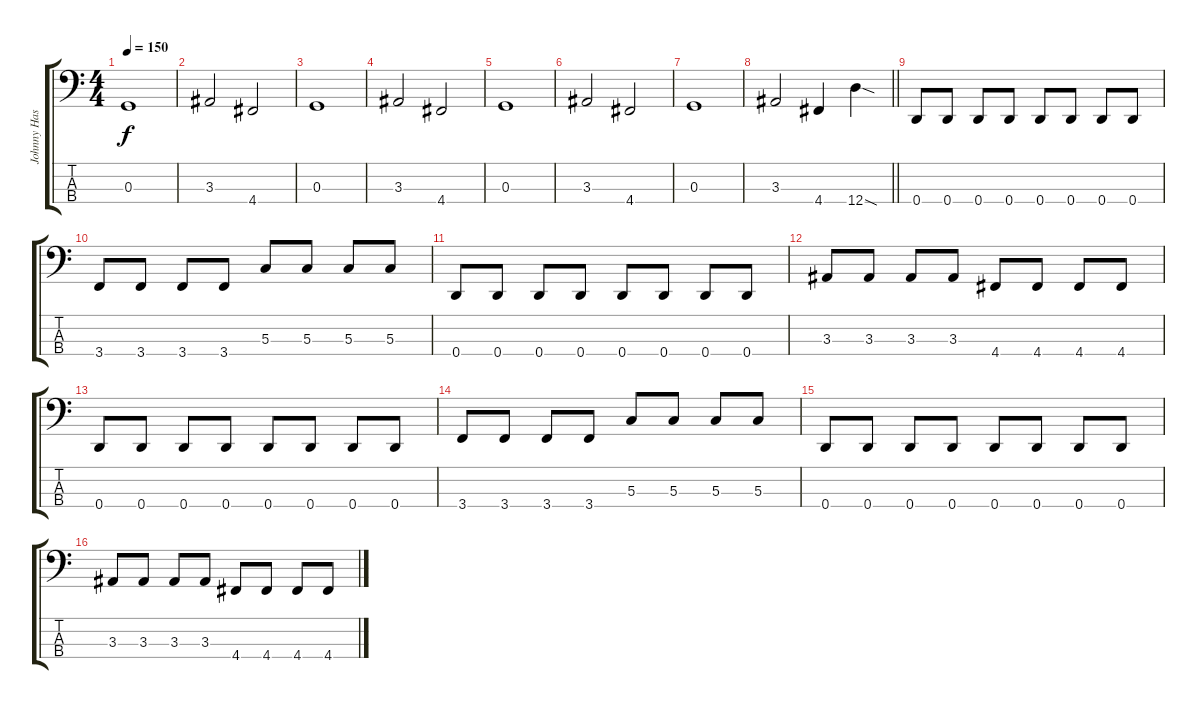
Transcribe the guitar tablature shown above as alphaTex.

\track ("Johnny Hass" "Johnny Has") {instrument electricbassfinger}
\staff {score tabs}
\tuning (F2 C2 G1 D1) {hide}
\ts (4 4)
\tempo 150
\clef f4
\ks c
0.3.1{dy f} |
3.3.2 4.4.2 |
0.3.1 |
3.3.2 4.4.2 |
0.3.1 |
3.3.2 4.4.2 |
0.3.1 |
\barLineRight lightlight
3.3.2 4.4.4 12.4{sod}.4 |
0.4.8 0.4.8 0.4.8 0.4.8 0.4.8 0.4.8 0.4.8 0.4.8 |
3.4.8 3.4.8 3.4.8 3.4.8 5.3.8 5.3.8 5.3.8 5.3.8 |
0.4.8 0.4.8 0.4.8 0.4.8 0.4.8 0.4.8 0.4.8 0.4.8 |
3.3.8 3.3.8 3.3.8 3.3.8 4.4.8 4.4.8 4.4.8 4.4.8 |
0.4.8 0.4.8 0.4.8 0.4.8 0.4.8 0.4.8 0.4.8 0.4.8 |
3.4.8 3.4.8 3.4.8 3.4.8 5.3.8 5.3.8 5.3.8 5.3.8 |
0.4.8 0.4.8 0.4.8 0.4.8 0.4.8 0.4.8 0.4.8 0.4.8 |
3.3.8 3.3.8 3.3.8 3.3.8 4.4.8 4.4.8 4.4.8 4.4.8
